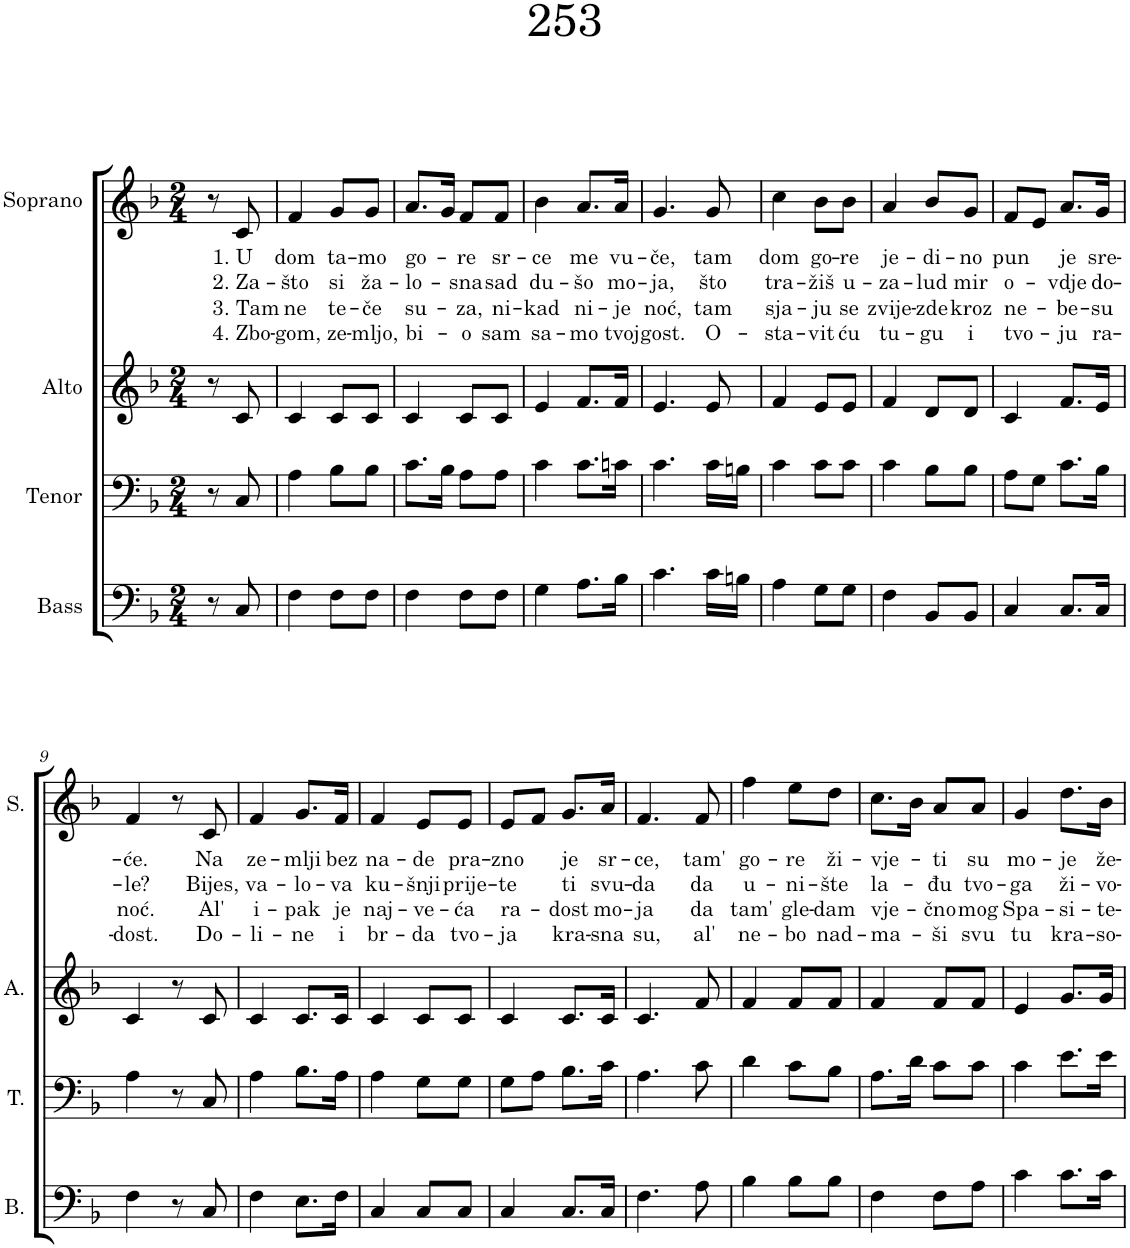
**kern	**kern	**kern	**kern	**text	**text	**text	**text
*part4	*part3	*part2	*part1	*part1	*part1	*part1	*part1
*staff4	*staff3	*staff2	*staff1	*staff1	*staff1	*staff1	*staff1
*I"Bass	*I"Tenor	*I"Alto	*I"Soprano	*	*	*	*
*I'B.	*I'T.	*I'A.	*I'S.	*	*	*	*
*clefF4	*clefF4	*clefG2	*clefG2	*	*	*	*
*k[b-]	*k[b-]	*k[b-]	*k[b-]	*	*	*	*
*M2/4	*M2/4	*M2/4	*M2/4	*	*	*	*
=1	=1	=1	=1	=1	=1	=1	=1
8r	8r	8r	8r	.	.	.	.
!	!	!	!	!LO:LY:b	!LO:LY:b	!LO:LY:b	!LO:LY:b
8C/	8C/	8c/	8c/	1. U	2. Za-	3. Tam	4. Zbo-
=2	=2	=2	=2	=2	=2	=2	=2
!	!	!	!	!LO:LY:b	!LO:LY:b	!LO:LY:b	!LO:LY:b
4F\	4A\	4c/	4f/	dom	-što	ne	-gom,
!	!	!	!	!LO:LY:b	!LO:LY:b	!LO:LY:b	!LO:LY:b
8F\L	8B-\L	8c/L	8g/L	ta-	si	te-	ze-
!	!	!	!	!LO:LY:b	!LO:LY:b	!LO:LY:b	!LO:LY:b
8F\J	8B-\J	8c/J	8g/J	-mo	ža-	-če	-mljo,
=3	=3	=3	=3	=3	=3	=3	=3
!	!	!	!	!LO:LY:b	!LO:LY:b	!LO:LY:b	!LO:LY:b
4F\	8.c\L	4c/	8.a/L	go-	-lo-	su-	bi-
.	16B-\Jk	.	16g/Jk	.	.	.	.
!	!	!	!	!LO:LY:b	!LO:LY:b	!LO:LY:b	!LO:LY:b
8F\L	8A\L	8c/L	8f/L	-re	-sna	-za,	-o
!	!	!	!	!LO:LY:b	!LO:LY:b	!LO:LY:b	!LO:LY:b
8F\J	8A\J	8c/J	8f/J	sr-	sad	ni-	sam
=4	=4	=4	=4	=4	=4	=4	=4
!	!	!	!	!LO:LY:b	!LO:LY:b	!LO:LY:b	!LO:LY:b
4G\	4c\	4e/	4b-\	-ce	du-	-kad	sa-
!	!	!	!	!LO:LY:b	!LO:LY:b	!LO:LY:b	!LO:LY:b
8.A\L	8.c\L	8.f/L	8.a/L	me	-šo	ni-	-mo
!	!	!	!	!LO:LY:b	!LO:LY:b	!LO:LY:b	!LO:LY:b
16B-\Jk	16cn\Jk	16f/Jk	16a/Jk	vu-	mo-	-je	tvoj
=5	=5	=5	=5	=5	=5	=5	=5
!	!	!	!	!LO:LY:b	!LO:LY:b	!LO:LY:b	!LO:LY:b
4.c\	4.c\	4.e/	4.g/	-če,	-ja,	noć,	gost.
!	!	!	!	!LO:LY:b	!LO:LY:b	!LO:LY:b	!LO:LY:b
16c\LL	16c\LL	8e/	8g/	tam	što	tam	O-
16Bn\JJ	16Bn\JJ	.	.	.	.	.	.
=6	=6	=6	=6	=6	=6	=6	=6
!	!	!	!	!LO:LY:b	!LO:LY:b	!LO:LY:b	!LO:LY:b
4A\	4c\	4f/	4cc\	dom	tra-	sja-	-sta-
!	!	!	!	!LO:LY:b	!LO:LY:b	!LO:LY:b	!LO:LY:b
8G\L	8c\L	8e/L	8b-\L	go-	-žiš	-ju	-vit
!	!	!	!	!LO:LY:b	!LO:LY:b	!LO:LY:b	!LO:LY:b
8G\J	8c\J	8e/J	8b-\J	-re	u-	se	ću
=7	=7	=7	=7	=7	=7	=7	=7
!	!	!	!	!LO:LY:b	!LO:LY:b	!LO:LY:b	!LO:LY:b
4F\	4c\	4f/	4a/	je-	-za-	zvije-	tu-
!	!	!	!	!LO:LY:b	!LO:LY:b	!LO:LY:b	!LO:LY:b
8BB-/L	8B-\L	8d/L	8b-/L	-di-	-lud	-zde	-gu
!	!	!	!	!LO:LY:b	!LO:LY:b	!LO:LY:b	!LO:LY:b
8BB-/J	8B-\J	8d/J	8g/J	-no	mir	kroz	i
=8	=8	=8	=8	=8	=8	=8	=8
!	!	!	!	!LO:LY:b	!LO:LY:b	!LO:LY:b	!LO:LY:b
4C/	8A\L	4c/	8f/L	pun	o-	ne-	tvo-
.	8G\J	.	8e/J	.	.	.	.
!	!	!	!	!LO:LY:b	!LO:LY:b	!LO:LY:b	!LO:LY:b
8.C/L	8.c\L	8.f/L	8.a/L	je	-vdje	-be-	-ju
!	!	!	!	!LO:LY:b	!LO:LY:b	!LO:LY:b	!LO:LY:b
16C/Jk	16B-\Jk	16e/Jk	16g/Jk	sre-	do-	-su	ra-
!!LO:LB:g=z
=9	=9	=9	=9	=9	=9	=9	=9
!	!	!	!	!LO:LY:b	!LO:LY:b	!LO:LY:b	!LO:LY:b
4F\	4A\	4c/	4f/	-će.	-le?	noć.	-dost.
8r	8r	8r	8r	.	.	.	.
!	!	!	!	!LO:LY:b	!LO:LY:b	!LO:LY:b	!LO:LY:b
8C/	8C/	8c/	8c/	Na	Bijes,	Al'	Do-
=10	=10	=10	=10	=10	=10	=10	=10
!	!	!	!	!LO:LY:b	!LO:LY:b	!LO:LY:b	!LO:LY:b
4F\	4A\	4c/	4f/	ze-	va-	i-	-li-
!	!	!	!	!LO:LY:b	!LO:LY:b	!LO:LY:b	!LO:LY:b
8.E\L	8.B-\L	8.c/L	8.g/L	-mlji	-lo-	-pak	-ne
!	!	!	!	!LO:LY:b	!LO:LY:b	!LO:LY:b	!LO:LY:b
16F\Jk	16A\Jk	16c/Jk	16f/Jk	bez	-va	je	i
=11	=11	=11	=11	=11	=11	=11	=11
!	!	!	!	!LO:LY:b	!LO:LY:b	!LO:LY:b	!LO:LY:b
4C/	4A\	4c/	4f/	na-	ku-	naj-	br-
!	!	!	!	!LO:LY:b	!LO:LY:b	!LO:LY:b	!LO:LY:b
8C/L	8G\L	8c/L	8e/L	-de	-šnji	-ve-	-da
!	!	!	!	!LO:LY:b	!LO:LY:b	!LO:LY:b	!LO:LY:b
8C/J	8G\J	8c/J	8e/J	pra-	prije-	-ća	tvo-
=12	=12	=12	=12	=12	=12	=12	=12
!	!	!	!	!LO:LY:b	!LO:LY:b	!LO:LY:b	!LO:LY:b
4C/	8G\L	4c/	8e/L	-zno	-te	ra-	-ja
.	8A\J	.	8f/J	.	.	.	.
!	!	!	!	!LO:LY:b	!LO:LY:b	!LO:LY:b	!LO:LY:b
8.C/L	8.B-\L	8.c/L	8.g/L	je	ti	-dost	kra-
!	!	!	!	!LO:LY:b	!LO:LY:b	!LO:LY:b	!LO:LY:b
16C/Jk	16c\Jk	16c/Jk	16a/Jk	sr-	svu-	mo-	-sna
=13	=13	=13	=13	=13	=13	=13	=13
!	!	!	!	!LO:LY:b	!LO:LY:b	!LO:LY:b	!LO:LY:b
4.F\	4.A\	4.c/	4.f/	-ce,	-da	-ja	su,
!	!	!	!	!LO:LY:b	!LO:LY:b	!LO:LY:b	!LO:LY:b
8A\	8c\	8f/	8f/	tam'	da	da	al'
=14	=14	=14	=14	=14	=14	=14	=14
!	!	!	!	!LO:LY:b	!LO:LY:b	!LO:LY:b	!LO:LY:b
4B-\	4d\	4f/	4ff\	go-	u-	tam'	ne-
!	!	!	!	!LO:LY:b	!LO:LY:b	!LO:LY:b	!LO:LY:b
8B-\L	8c\L	8f/L	8ee\L	-re	-ni-	gle-	-bo
!	!	!	!	!LO:LY:b	!LO:LY:b	!LO:LY:b	!LO:LY:b
8B-\J	8B-\J	8f/J	8dd\J	ži-	-šte	-dam	nad-
=15	=15	=15	=15	=15	=15	=15	=15
!	!	!	!	!LO:LY:b	!LO:LY:b	!LO:LY:b	!LO:LY:b
4F\	8.A\L	4f/	8.cc\L	-vje-	la-	vje-	-ma-
.	16d\Jk	.	16b-\Jk	.	.	.	.
!	!	!	!	!LO:LY:b	!LO:LY:b	!LO:LY:b	!LO:LY:b
8F\L	8c\L	8f/L	8a/L	-ti	-đu	-čno	-ši
!	!	!	!	!LO:LY:b	!LO:LY:b	!LO:LY:b	!LO:LY:b
8A\J	8c\J	8f/J	8a/J	su	tvo-	mog	svu
=16	=16	=16	=16	=16	=16	=16	=16
!	!	!	!	!LO:LY:b	!LO:LY:b	!LO:LY:b	!LO:LY:b
4c\	4c\	4e/	4g/	mo-	-ga	Spa-	tu
!	!	!	!	!LO:LY:b	!LO:LY:b	!LO:LY:b	!LO:LY:b
8.c\L	8.e\L	8.g/L	8.dd\L	-je	ži-	-si-	kra-
!	!	!	!	!LO:LY:b	!LO:LY:b	!LO:LY:b	!LO:LY:b
16c\Jk	16e\Jk	16g/Jk	16b-\Jk	že-	-vo-	-te-	-so-
=	=	=	=	=	=	=	=
*-	*-	*-	*-	*-	*-	*-	*-
